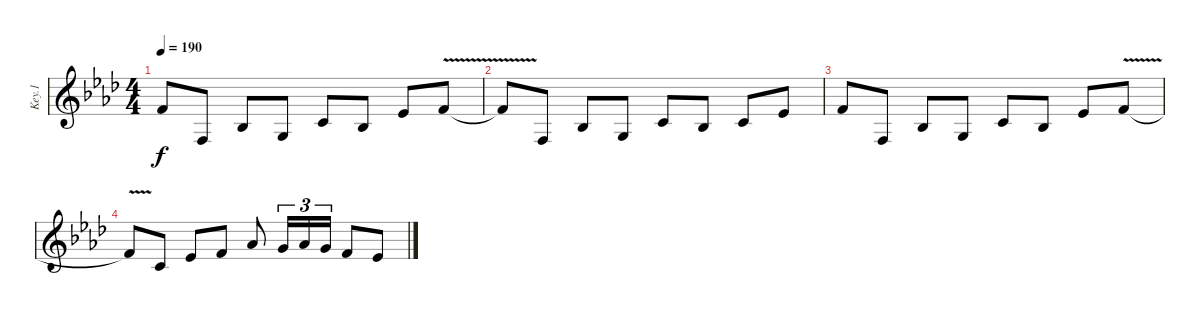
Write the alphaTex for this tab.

\track ("Key.1" "Key.1") {instrument lead1square}
\staff {score}
\tuning (E4 B3 G3 D3 A2 E2) {hide}
\ts (4 4)
\tempo 190
\clef g2
\ks ab
1.1.8{dy f} 3.4.8 3.3.8 0.3.8 1.2.8 3.3.8 4.2.8 1.1{v}.8 |
1.1{t}.8 3.4.8 3.3.8 0.3.8 1.2.8 3.3.8 1.2.8 4.2.8 |
1.1.8 3.4.8 3.3.8 0.3.8 1.2.8 3.3.8 4.2.8 1.1{v}.8 |
1.1{t}.8 1.2.8 4.2.8 1.1.8 4.1.8 3.1.16{tu (3 2)} 4.1.16{tu (3 2)} 3.1.16{tu (3 2)} 1.1.8 4.2.8
